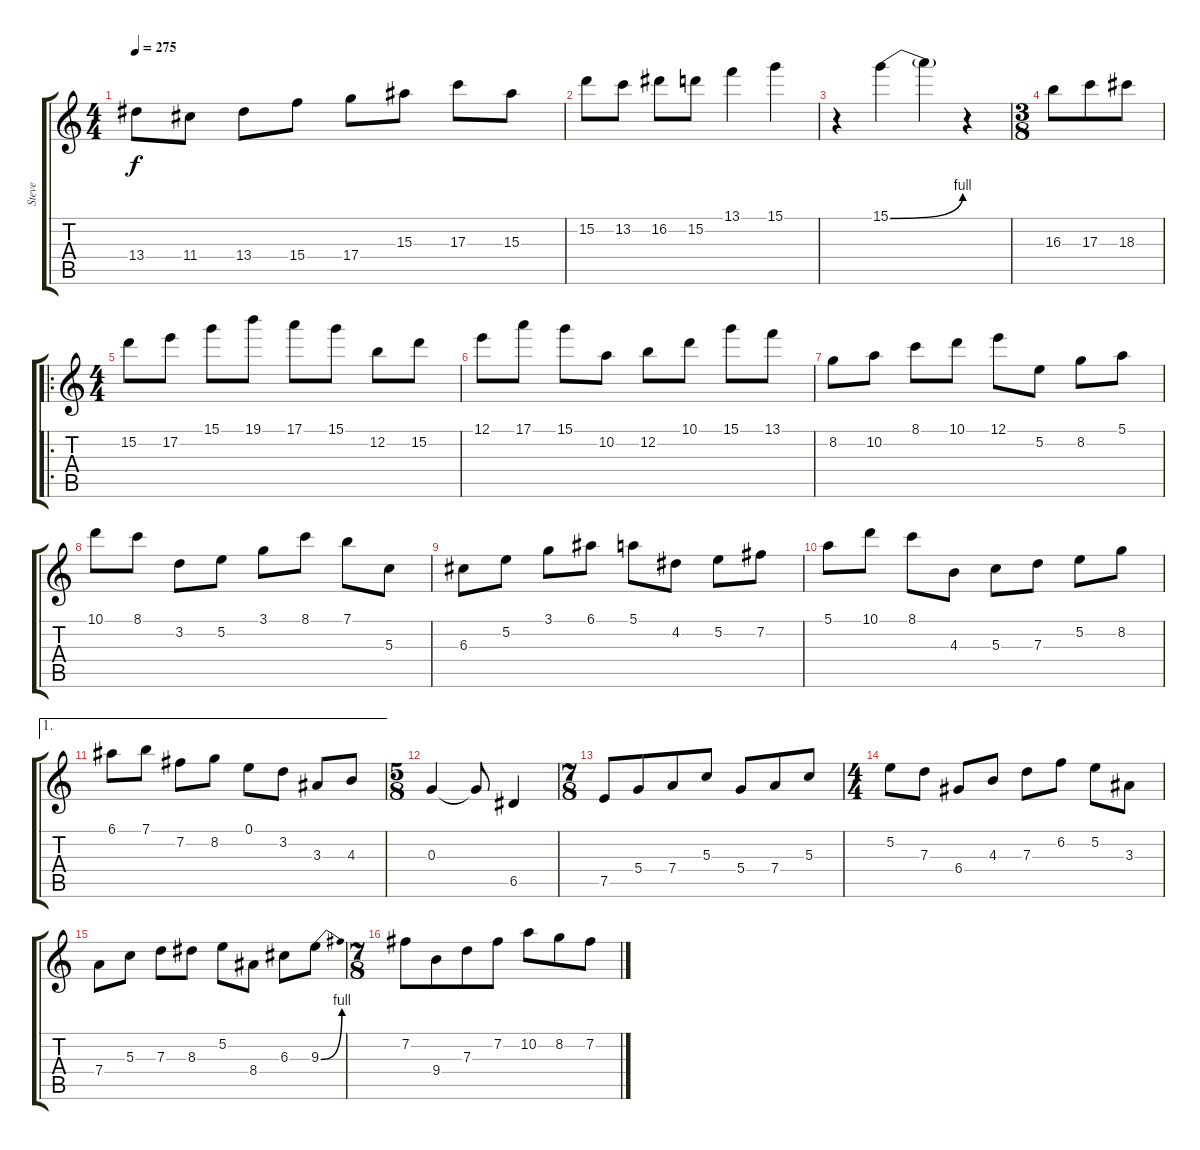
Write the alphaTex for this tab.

\track ("Steve" "Steve") {instrument acousticguitarsteel}
\staff {score tabs}
\tuning (E4 B3 G3 D3 A2 E2) {hide}
\ts (4 4)
\tempo 275
\clef g2
\ks c
13.4.8{dy f} 11.4.8 13.4.8 15.4.8 17.4.8 15.3.8 17.3.8 15.3.8 |
15.2.8 13.2.8 16.2.8 15.2.8 13.1.4 15.1.4 |
r.4 15.1{be (bend 0 0 60 4)}.4 15.1{t}.4 r.4 |
\ts (3 8)
16.3.8 17.3.8 18.3.8 |
\ro
\ts (4 4)
15.2.8 17.2.8 15.1.8 19.1.8 17.1.8 15.1.8 12.2.8 15.2.8 |
12.1.8 17.1.8 15.1.8 10.2.8 12.2.8 10.1.8 15.1.8 13.1.8 |
8.2.8 10.2.8 8.1.8 10.1.8 12.1.8 5.2.8 8.2.8 5.1.8 |
10.1.8 8.1.8 3.2.8 5.2.8 3.1.8 8.1.8 7.1.8 5.3.8 |
6.3.8 5.2.8 3.1.8 6.1.8 5.1.8 4.2.8 5.2.8 7.2.8 |
5.1.8 10.1.8 8.1.8 4.3.8 5.3.8 7.3.8 5.2.8 8.2.8 |
\ae 1
6.1.8 7.1.8 7.2.8 8.2.8 0.1.8 3.2.8 3.3.8 4.3.8 |
\ts (5 8)
0.3.4 0.3{t}.8 6.5.4 |
\ts (7 8)
7.5.8 5.4.8 7.4.8 5.3.8 5.4.8 7.4.8 5.3.8 |
\ts (4 4)
5.2.8 7.3.8 6.4.8 4.3.8 7.3.8 6.2.8 5.2.8 3.3.8 |
7.4.8 5.3.8 7.3.8 8.3.8 5.2.8 8.4.8 6.3.8 9.3{be (bend 0 0 60 4)}.8 |
\ts (7 8)
7.2.8 9.4.8 7.3.8 7.2.8 10.2.8 8.2.8 7.2.8
